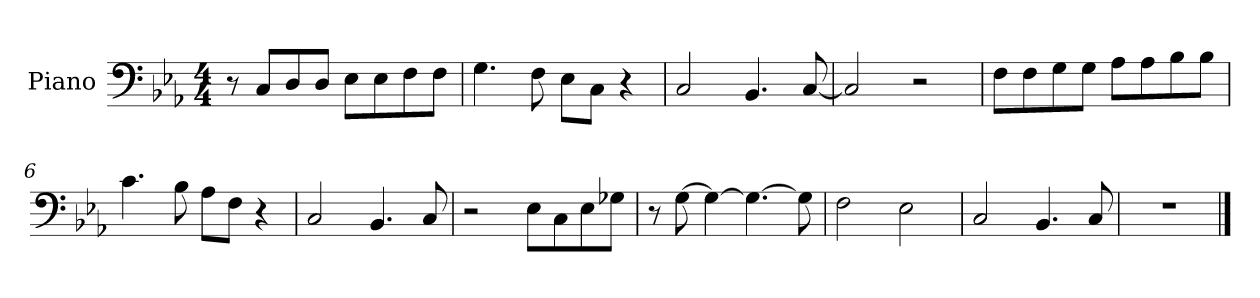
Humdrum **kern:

**kern
*part1
*staff1
*I"Piano
*I'Pno
*clefF4
*k[b-e-a-]
*E-:
*M4/4
=1
8r
8C/L
8D/
8D/J
8E-\L
8E-\
8F\
8F\J
=2
4.G\
8F\
8E-\L
8C\J
4r
=3
2C/
4.BB-/
[8C/
=4
2C/]
2r
!!LO:LB:g=z
=5
8F\L
8F\
8G\
8G\J
8A-\L
8A-\
8B-\
8B-\J
=6
4.c\
8B-\
8A-\L
8F\J
4r
=7
2C/
4.BB-/
8C/
=8
2r
8E-\L
8C\
8E-\
8G-X\J
!!LO:LB:g=z
=9
8r
[8G\
4G\_
4.G\_
8G\]
=10
2F\
2E-\
=11
2C/
4.BB-/
8C/
=12
1r
==
*-
